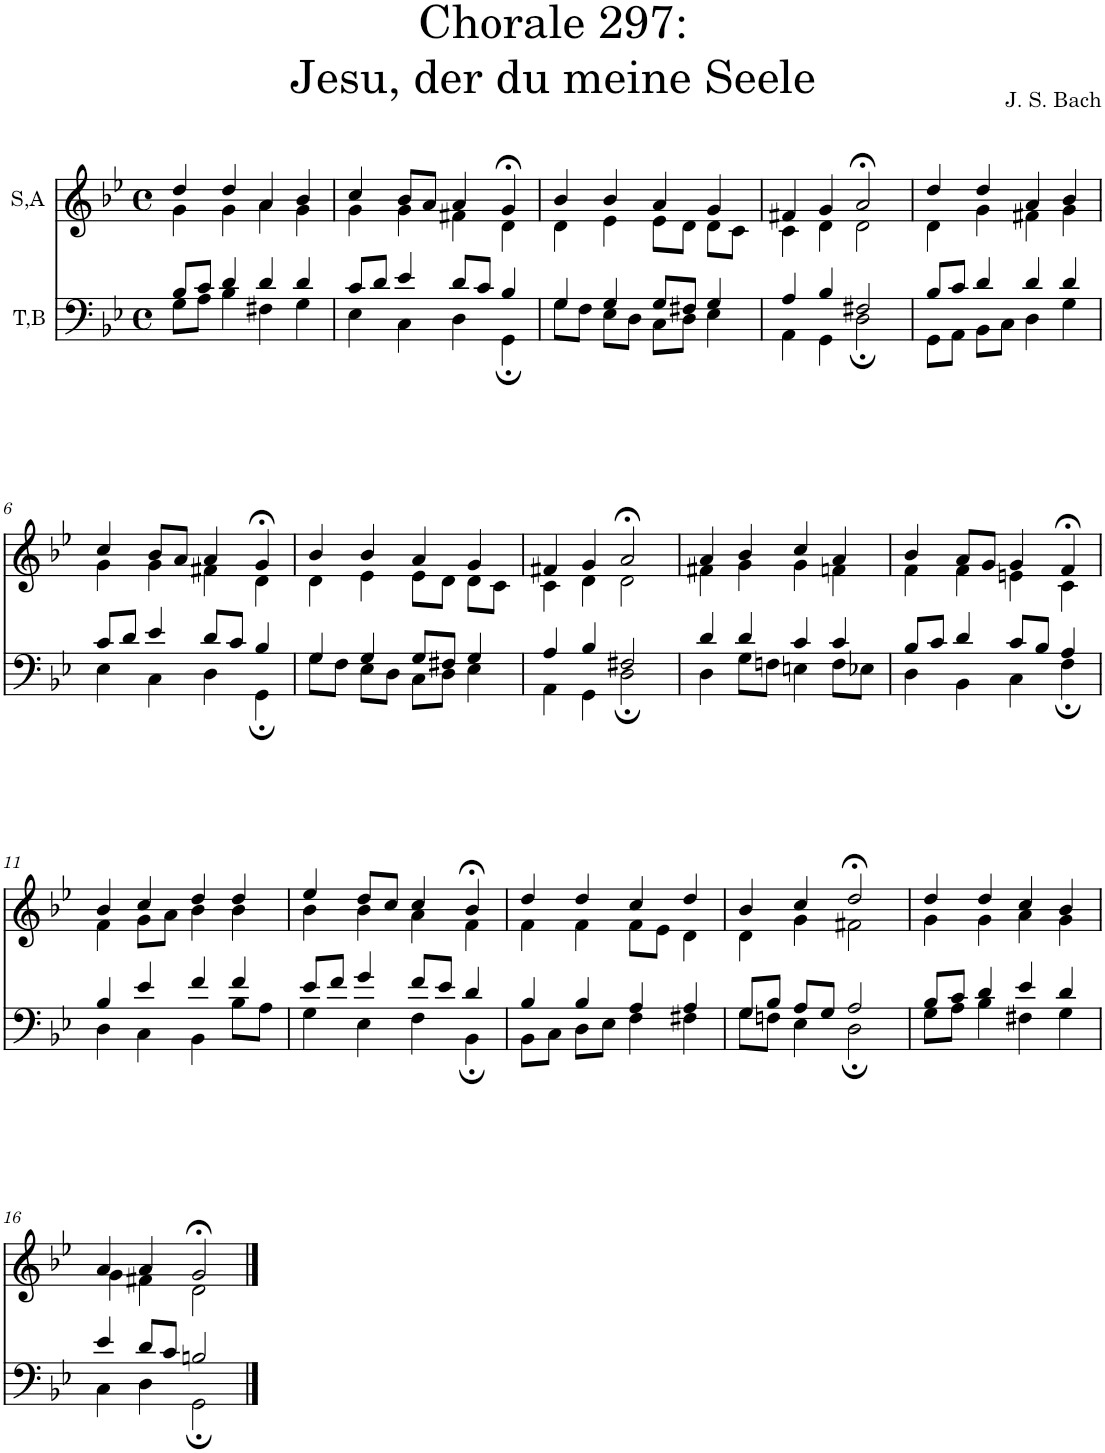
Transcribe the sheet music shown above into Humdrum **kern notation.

**kern	**kern
*part2	*part1
*staff2	*staff1
*I"T,B	*I"S,A
*clefF4	*clefG2
*k[b-e-]	*k[b-e-]
*M4/4	*M4/4
*met(c)	*met(c)
=1	=1
*^	*^
8B-/L	8G\L	4dd/	4g\
8c/J	8A\J	.	.
4d/	4B-\	4dd/	4g\
4d/	4F#X\	4a/	4a\
4d/	4G\	4b-/	4g\
=2	=2	=2	=2
8c/L	4E-\	4cc/	4g\
8d/J	.	.	.
4e-/	4C\	8b-/L	4g\
.	.	8a/J	.
8d/L	4D\	4a/	4f#X\
8c/J	.	.	.
4B-/	4GG;\	4g;</	4d\
=3	=3	=3	=3
4G/	8G\L	4b-/	4d\
.	8F\J	.	.
4G/	8E-\L	4b-/	4e-\
.	8D\J	.	.
8G/L	8C\L	4a/	8e-\L
8F#X/J	8D\J	.	8d\J
4G/	4E-\	4g/	8d\L
.	.	.	8c\J
=4	=4	=4	=4
4A/	4AA\	4f#X/	4c\
4B-/	4GG\	4g/	4d\
2F#X/	2D;\	2a;</	2d\
=5	=5	=5	=5
8B-/L	8GG\L	4dd/	4d\
8c/J	8AA\J	.	.
4d/	8BB-\L	4dd/	4g\
.	8C\J	.	.
4d/	4D\	4a/	4f#X\
4d/	4G\	4b-/	4g\
!!LO:LB:g=z	!!
=6	=6	=6	=6
8c/L	4E-\	4cc/	4g\
8d/J	.	.	.
4e-/	4C\	8b-/L	4g\
.	.	8a/J	.
8d/L	4D\	4a/	4f#X\
8c/J	.	.	.
4B-/	4GG;\	4g;</	4d\
=7	=7	=7	=7
4G/	8G\L	4b-/	4d\
.	8F\J	.	.
4G/	8E-\L	4b-/	4e-\
.	8D\J	.	.
8G/L	8C\L	4a/	8e-\L
8F#X/J	8D\J	.	8d\J
4G/	4E-\	4g/	8d\L
.	.	.	8c\J
=8	=8	=8	=8
4A/	4AA\	4f#X/	4c\
4B-/	4GG\	4g/	4d\
2F#X/	2D;\	2a;</	2d\
=9	=9	=9	=9
4d/	4D\	4a/	4f#X\
4d/	8G\L	4b-/	4g\
.	8Fn\J	.	.
4c/	4En\	4cc/	4g\
4c/	8F\L	4a/	4fn\
.	8E-X\J	.	.
=10	=10	=10	=10
8B-/L	4D\	4b-/	4f\
8c/J	.	.	.
4d/	4BB-\	8a/L	4f\
.	.	8g/J	.
8c/L	4C\	4g/	4en\
8B-/J	.	.	.
4A/	4F;\	4f;</	4c\
!!LO:LB:g=z	!!
=11	=11	=11	=11
4B-/	4D\	4b-/	4f\
4e-/	4C\	4cc/	8g\L
.	.	.	8a\J
4f/	4BB-\	4dd/	4b-\
4f/	8B-\L	4dd/	4b-\
.	8A\J	.	.
=12	=12	=12	=12
8e-/L	4G\	4ee-/	4b-\
8f/J	.	.	.
4g/	4E-\	8dd/L	4b-\
.	.	8cc/J	.
8f/L	4F\	4cc/	4a\
8e-/J	.	.	.
4d/	4BB-;\	4b-;</	4f\
=13	=13	=13	=13
4B-/	8BB-\L	4dd/	4f\
.	8C\J	.	.
4B-/	8D\L	4dd/	4f\
.	8E-\J	.	.
4A/	4F\	4cc/	8f\L
.	.	.	8e-\J
4A/	4F#X\	4dd/	4d\
=14	=14	=14	=14
8G/L	8G\L	4b-/	4d\
8B-/J	8Fn\J	.	.
8A/L	4E-\	4cc/	4g\
8G/J	.	.	.
2A/	2D;\	2dd;</	2f#X\
=15	=15	=15	=15
8B-/L	8G\L	4dd/	4g\
8c/J	8A\J	.	.
4d/	4B-\	4dd/	4g\
4e-/	4F#X\	4cc/	4a\
4d/	4G\	4b-/	4g\
!!LO:LB:g=z	!!
=16	=16	=16	=16
4e-/	4C\	4a/	4g\
8d/L	4D\	4a/	4f#X\
8c/J	.	.	.
2Bn/	2GG;\	2g;</	2d\
*v	*v	*	*
*	*v	*v
==	==
*-	*-
